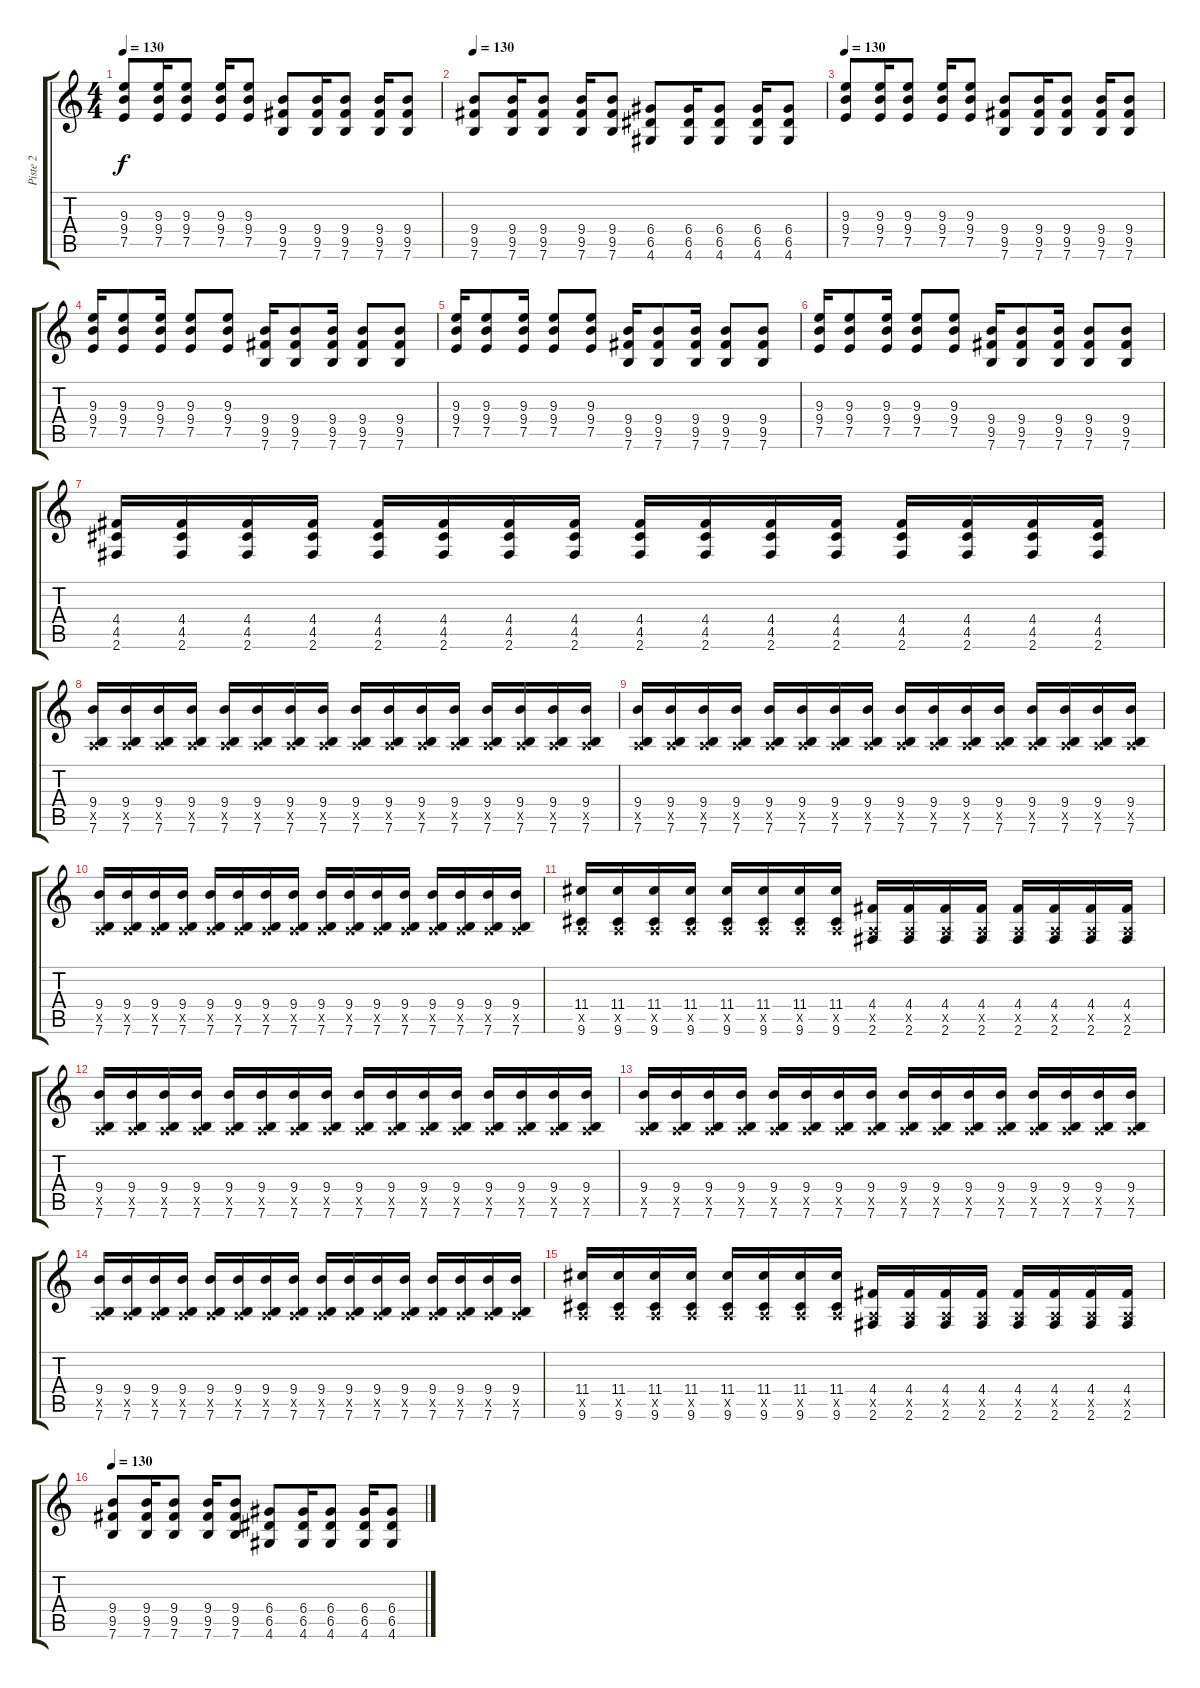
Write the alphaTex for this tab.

\track ("Piste 2" "Piste 2") {instrument overdrivenguitar}
\staff {score tabs}
\tuning (E4 B3 G3 D3 A2 E2) {hide}
\ts (4 4)
\tempo 130
\clef g2
\ks c
(9.3 9.4 7.5).8{dy f} (9.3 9.4 7.5).16 (9.3 9.4 7.5).8 (9.3 9.4 7.5).16 (9.3 9.4 7.5).8 (9.4 9.5 7.6).8 (9.4 9.5 7.6).16 (9.4 9.5 7.6).8 (9.4 9.5 7.6).16 (9.4 9.5 7.6).8 |
\tempo 130
(9.4 9.5 7.6).8 (9.4 9.5 7.6).16 (9.4 9.5 7.6).8 (9.4 9.5 7.6).16 (9.4 9.5 7.6).8 (6.4 6.5 4.6).8 (6.4 6.5 4.6).16 (6.4 6.5 4.6).8 (6.4 6.5 4.6).16 (6.4 6.5 4.6).8 |
\tempo 130
(9.3 9.4 7.5).8 (9.3 9.4 7.5).16 (9.3 9.4 7.5).8 (9.3 9.4 7.5).16 (9.3 9.4 7.5).8 (9.4 9.5 7.6).8 (9.4 9.5 7.6).16 (9.4 9.5 7.6).8 (9.4 9.5 7.6).16 (9.4 9.5 7.6).8 |
(9.3 9.4 7.5).16 (9.3 9.4 7.5).8 (9.3 9.4 7.5).16 (9.3 9.4 7.5).8 (9.3 9.4 7.5).8 (9.4 9.5 7.6).16 (9.4 9.5 7.6).8 (9.4 9.5 7.6).16 (9.4 9.5 7.6).8 (9.4 9.5 7.6).8 |
(9.3 9.4 7.5).16 (9.3 9.4 7.5).8 (9.3 9.4 7.5).16 (9.3 9.4 7.5).8 (9.3 9.4 7.5).8 (9.4 9.5 7.6).16 (9.4 9.5 7.6).8 (9.4 9.5 7.6).16 (9.4 9.5 7.6).8 (9.4 9.5 7.6).8 |
(9.3 9.4 7.5).16 (9.3 9.4 7.5).8 (9.3 9.4 7.5).16 (9.3 9.4 7.5).8 (9.3 9.4 7.5).8 (9.4 9.5 7.6).16 (9.4 9.5 7.6).8 (9.4 9.5 7.6).16 (9.4 9.5 7.6).8 (9.4 9.5 7.6).8 |
(4.4 4.5 2.6).16 (4.4 4.5 2.6).16 (4.4 4.5 2.6).16 (4.4 4.5 2.6).16 (4.4 4.5 2.6).16 (4.4 4.5 2.6).16 (4.4 4.5 2.6).16 (4.4 4.5 2.6).16 (4.4 4.5 2.6).16 (4.4 4.5 2.6).16 (4.4 4.5 2.6).16 (4.4 4.5 2.6).16 (4.4 4.5 2.6).16 (4.4 4.5 2.6).16 (4.4 4.5 2.6).16 (4.4 4.5 2.6).16 |
(9.4 0.5{x} 7.6).16 (9.4 0.5{x} 7.6).16 (9.4 0.5{x} 7.6).16 (9.4 0.5{x} 7.6).16 (9.4 0.5{x} 7.6).16 (9.4 0.5{x} 7.6).16 (9.4 0.5{x} 7.6).16 (9.4 0.5{x} 7.6).16 (9.4 0.5{x} 7.6).16 (9.4 0.5{x} 7.6).16 (9.4 0.5{x} 7.6).16 (9.4 0.5{x} 7.6).16 (9.4 0.5{x} 7.6).16 (9.4 0.5{x} 7.6).16 (9.4 0.5{x} 7.6).16 (9.4 0.5{x} 7.6).16 |
(9.4 0.5{x} 7.6).16 (9.4 0.5{x} 7.6).16 (9.4 0.5{x} 7.6).16 (9.4 0.5{x} 7.6).16 (9.4 0.5{x} 7.6).16 (9.4 0.5{x} 7.6).16 (9.4 0.5{x} 7.6).16 (9.4 0.5{x} 7.6).16 (9.4 0.5{x} 7.6).16 (9.4 0.5{x} 7.6).16 (9.4 0.5{x} 7.6).16 (9.4 0.5{x} 7.6).16 (9.4 0.5{x} 7.6).16 (9.4 0.5{x} 7.6).16 (9.4 0.5{x} 7.6).16 (9.4 0.5{x} 7.6).16 |
(9.4 0.5{x} 7.6).16 (9.4 0.5{x} 7.6).16 (9.4 0.5{x} 7.6).16 (9.4 0.5{x} 7.6).16 (9.4 0.5{x} 7.6).16 (9.4 0.5{x} 7.6).16 (9.4 0.5{x} 7.6).16 (9.4 0.5{x} 7.6).16 (9.4 0.5{x} 7.6).16 (9.4 0.5{x} 7.6).16 (9.4 0.5{x} 7.6).16 (9.4 0.5{x} 7.6).16 (9.4 0.5{x} 7.6).16 (9.4 0.5{x} 7.6).16 (9.4 0.5{x} 7.6).16 (9.4 0.5{x} 7.6).16 |
(11.4 0.5{x} 9.6).16 (11.4 0.5{x} 9.6).16 (11.4 0.5{x} 9.6).16 (11.4 0.5{x} 9.6).16 (11.4 0.5{x} 9.6).16 (11.4 0.5{x} 9.6).16 (11.4 0.5{x} 9.6).16 (11.4 0.5{x} 9.6).16 (4.4 0.5{x} 2.6).16 (4.4 0.5{x} 2.6).16 (4.4 0.5{x} 2.6).16 (4.4 0.5{x} 2.6).16 (4.4 0.5{x} 2.6).16 (4.4 0.5{x} 2.6).16 (4.4 0.5{x} 2.6).16 (4.4 0.5{x} 2.6).16 |
(9.4 0.5{x} 7.6).16 (9.4 0.5{x} 7.6).16 (9.4 0.5{x} 7.6).16 (9.4 0.5{x} 7.6).16 (9.4 0.5{x} 7.6).16 (9.4 0.5{x} 7.6).16 (9.4 0.5{x} 7.6).16 (9.4 0.5{x} 7.6).16 (9.4 0.5{x} 7.6).16 (9.4 0.5{x} 7.6).16 (9.4 0.5{x} 7.6).16 (9.4 0.5{x} 7.6).16 (9.4 0.5{x} 7.6).16 (9.4 0.5{x} 7.6).16 (9.4 0.5{x} 7.6).16 (9.4 0.5{x} 7.6).16 |
(9.4 0.5{x} 7.6).16 (9.4 0.5{x} 7.6).16 (9.4 0.5{x} 7.6).16 (9.4 0.5{x} 7.6).16 (9.4 0.5{x} 7.6).16 (9.4 0.5{x} 7.6).16 (9.4 0.5{x} 7.6).16 (9.4 0.5{x} 7.6).16 (9.4 0.5{x} 7.6).16 (9.4 0.5{x} 7.6).16 (9.4 0.5{x} 7.6).16 (9.4 0.5{x} 7.6).16 (9.4 0.5{x} 7.6).16 (9.4 0.5{x} 7.6).16 (9.4 0.5{x} 7.6).16 (9.4 0.5{x} 7.6).16 |
(9.4 0.5{x} 7.6).16 (9.4 0.5{x} 7.6).16 (9.4 0.5{x} 7.6).16 (9.4 0.5{x} 7.6).16 (9.4 0.5{x} 7.6).16 (9.4 0.5{x} 7.6).16 (9.4 0.5{x} 7.6).16 (9.4 0.5{x} 7.6).16 (9.4 0.5{x} 7.6).16 (9.4 0.5{x} 7.6).16 (9.4 0.5{x} 7.6).16 (9.4 0.5{x} 7.6).16 (9.4 0.5{x} 7.6).16 (9.4 0.5{x} 7.6).16 (9.4 0.5{x} 7.6).16 (9.4 0.5{x} 7.6).16 |
(11.4 0.5{x} 9.6).16 (11.4 0.5{x} 9.6).16 (11.4 0.5{x} 9.6).16 (11.4 0.5{x} 9.6).16 (11.4 0.5{x} 9.6).16 (11.4 0.5{x} 9.6).16 (11.4 0.5{x} 9.6).16 (11.4 0.5{x} 9.6).16 (4.4 0.5{x} 2.6).16 (4.4 0.5{x} 2.6).16 (4.4 0.5{x} 2.6).16 (4.4 0.5{x} 2.6).16 (4.4 0.5{x} 2.6).16 (4.4 0.5{x} 2.6).16 (4.4 0.5{x} 2.6).16 (4.4 0.5{x} 2.6).16 |
\tempo 130
(9.4 9.5 7.6).8 (9.4 9.5 7.6).16 (9.4 9.5 7.6).8 (9.4 9.5 7.6).16 (9.4 9.5 7.6).8 (6.4 6.5 4.6).8 (6.4 6.5 4.6).16 (6.4 6.5 4.6).8 (6.4 6.5 4.6).16 (6.4 6.5 4.6).8
